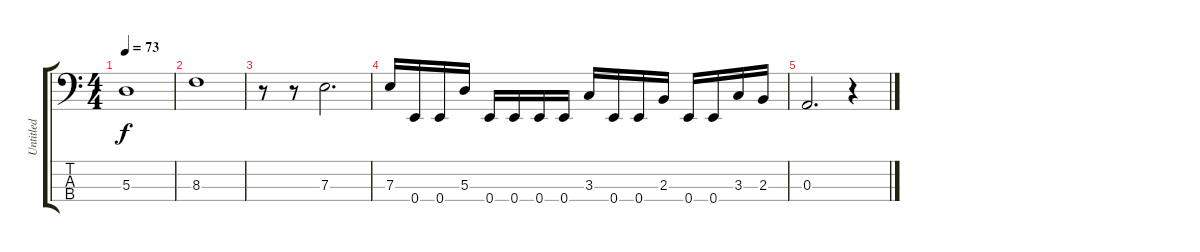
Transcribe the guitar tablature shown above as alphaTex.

\track ("Untitled" "Untitled") {instrument electricbassfinger}
\staff {score tabs}
\tuning (G2 D2 A1 E1) {hide}
\ts (4 4)
\tempo 73
\clef f4
\ks c
5.3.1{dy f} |
8.3.1 |
r.8 r.8 7.3.2{d} |
7.3.16 0.4.16 0.4.16 5.3.16 0.4.16 0.4.16 0.4.16 0.4.16 3.3.16 0.4.16 0.4.16 2.3.16 0.4.16 0.4.16 3.3.16 2.3.16 |
0.3.2{d} r.4
